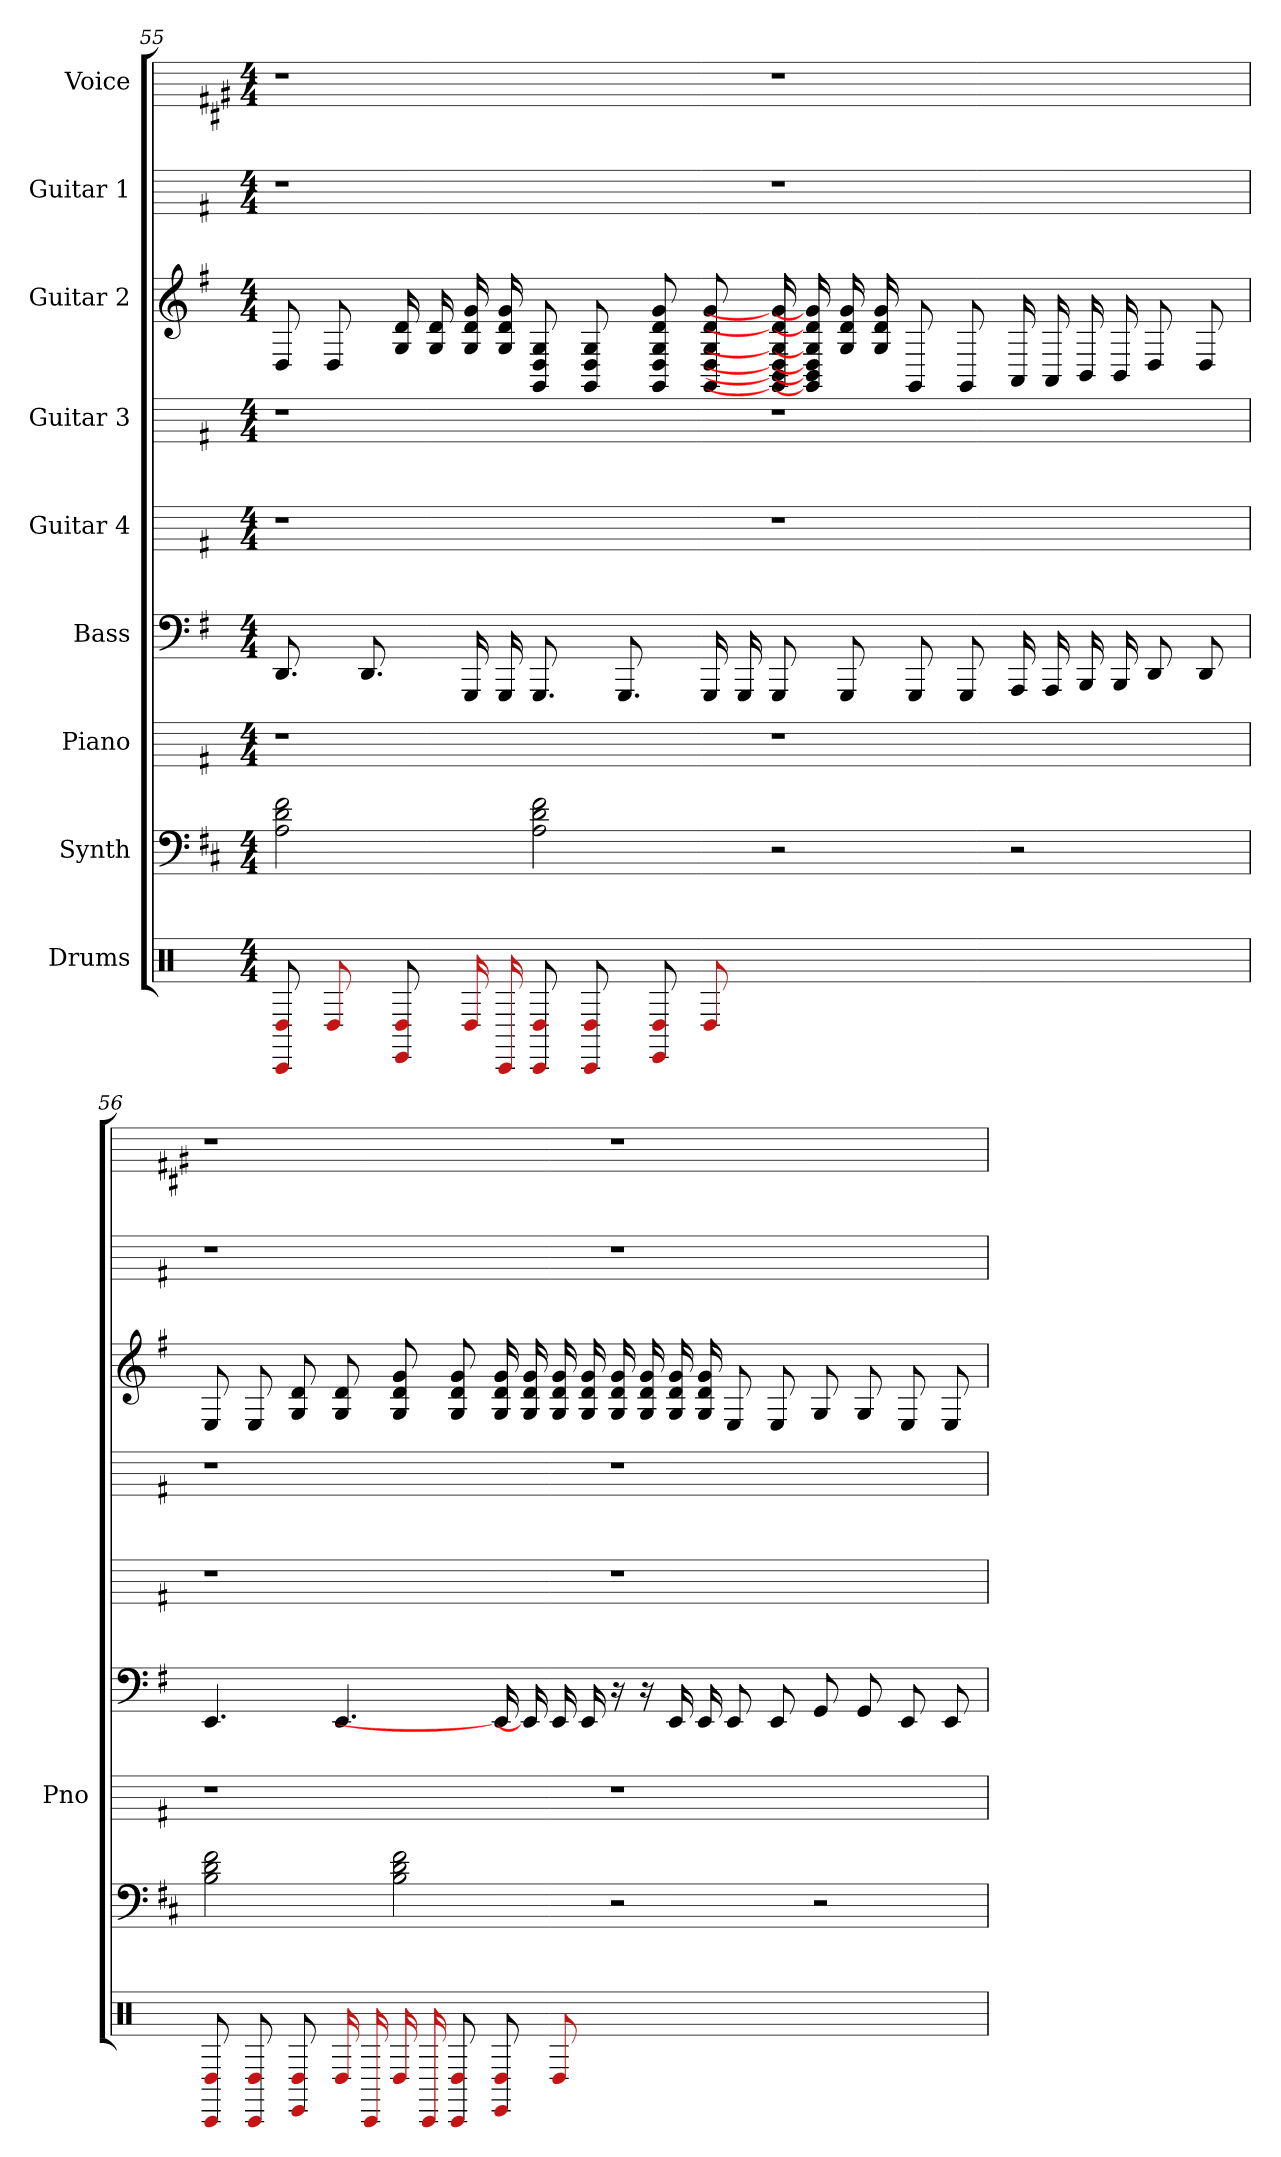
**kern	**kern	**kern	**kern	**kern	**kern	**kern	**kern	**kern
*part9	*part8	*part7	*part6	*part5	*part4	*part3	*part2	*part1
*staff9	*staff8	*staff7	*staff6	*staff5	*staff4	*staff3	*staff2	*staff1
*I"Drums	*I"Synth	*I"Piano	*I"Bass	*I"Guitar 4	*I"Guitar 3	*I"Guitar 2	*I"Guitar 1	*I"Voice
*	*	*I'Pno	*	*	*	*	*	*
*clefX	*	*	*	*	*	*	*	*
*	*ITrd4c7	*	*	*	*	*	*	*ITrd1c2
*k[]	*k[f#]	*k[f#]	*k[f#]	*k[f#]	*k[f#]	*k[f#]	*k[f#]	*k[f#]
*M4/4	*M4/4	*M4/4	*M4/4	*M4/4	*M4/4	*M4/4	*M4/4	*M4/4
=55	=55	=55	=55	=55	=55	=55	=55	=55
8D# 8CC	2B 2G 2D	1r	8.DD	1r	1r	8D	1r	1r
8D#	.	.	.	.	.	8D	.	.
.	.	.	8.DD	.	.	.	.	.
8D# 8EE	.	.	.	.	.	16d 16G	.	.
.	.	.	.	.	.	16d 16G	.	.
16D#	.	.	16GGG	.	.	16g 16d 16G	.	.
16CC	.	.	16GGG	.	.	16g 16d 16G	.	.
8D# 8CC	2B 2G 2D	.	8.GGG	.	.	8G 8D 8GG	.	.
8D# 8CC	.	.	.	.	.	8G 8D 8GG	.	.
.	.	.	8.GGG	.	.	.	.	.
8D# 8EE	.	.	.	.	.	8g 8d 8G 8D 8GG	.	.
8D#	.	.	16GGG	.	.	8g 8d 8G 8D 8GG	.	.
.	.	.	16GGG	.	.	.	.	.
1ryy	2r	1r	8GGG	1r	1r	16g] 16d] 16G] 16D] 16BB] 16GG]	1r	1r
.	.	.	.	.	.	16g] 16d] 16G] 16D] 16BB] 16GG]	.	.
.	.	.	8GGG	.	.	16g 16d 16G	.	.
.	.	.	.	.	.	16g 16d 16G	.	.
.	.	.	8GGG	.	.	8GG	.	.
.	.	.	8GGG	.	.	8GG	.	.
.	2r	.	16AAA	.	.	16AA	.	.
.	.	.	16AAA	.	.	16AA	.	.
.	.	.	16BBB	.	.	16BB	.	.
.	.	.	16BBB	.	.	16BB	.	.
.	.	.	8DD	.	.	8D	.	.
.	.	.	8DD	.	.	8D	.	.
=56	=56	=56	=56	=56	=56	=56	=56	=56
8D# 8CC	2B 2G 2E	1r	4.EE	1r	1r	8E	1r	1r
8D# 8CC	.	.	.	.	.	8E	.	.
8D# 8EE	.	.	.	.	.	8d 8G	.	.
16D#	.	.	4.EE	.	.	8d 8G	.	.
16CC	.	.	.	.	.	.	.	.
16D#	2B 2G 2E	.	.	.	.	8g 8d 8G	.	.
16CC	.	.	.	.	.	.	.	.
8D# 8CC	.	.	.	.	.	8g 8d 8G	.	.
8D# 8EE	.	.	16EE]	.	.	16g 16d 16G	.	.
.	.	.	16EE]	.	.	16g 16d 16G	.	.
8D#	.	.	16EE	.	.	16g 16d 16G	.	.
.	.	.	16EE	.	.	16g 16d 16G	.	.
1ryy	2r	1r	16r	1r	1r	16g 16d 16G	1r	1r
.	.	.	16r	.	.	16g 16d 16G	.	.
.	.	.	16EE	.	.	16g 16d 16G	.	.
.	.	.	16EE	.	.	16g 16d 16G	.	.
.	.	.	8EE	.	.	8E	.	.
.	.	.	8EE	.	.	8E	.	.
.	2r	.	8GG	.	.	8G	.	.
.	.	.	8GG	.	.	8G	.	.
.	.	.	8EE	.	.	8E	.	.
.	.	.	8EE	.	.	8E	.	.
=	=	=	=	=	=	=	=	=
*-	*-	*-	*-	*-	*-	*-	*-	*-
